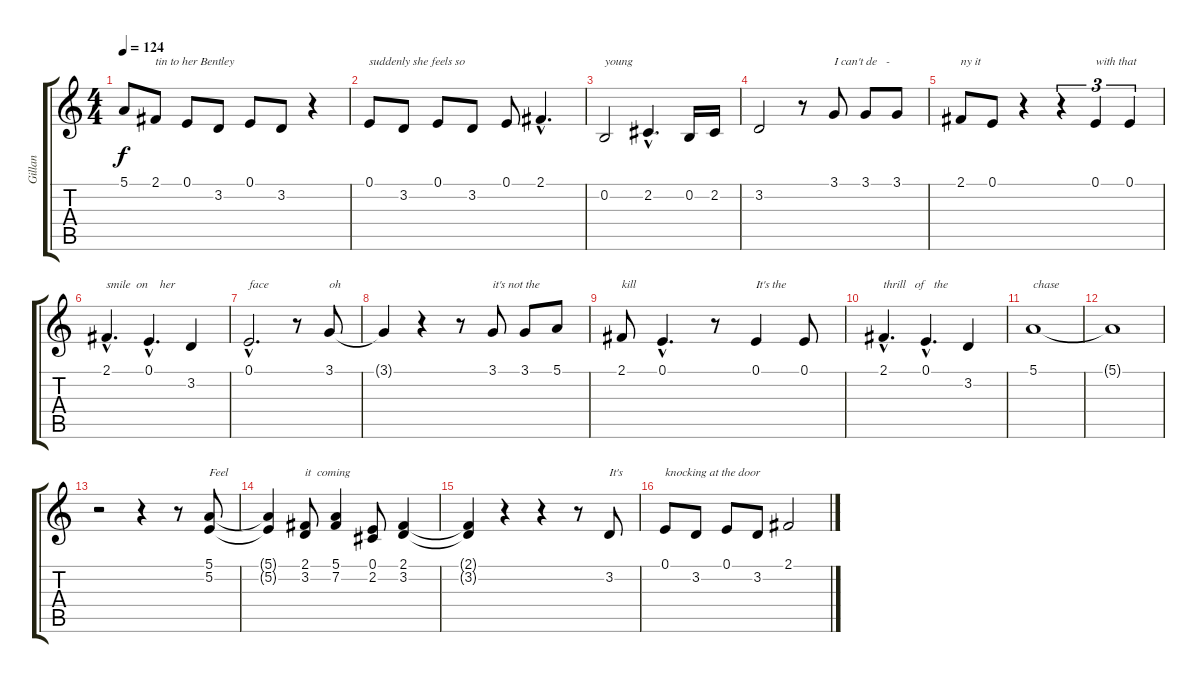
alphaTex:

\track ("Gillan" "Gillan") {instrument violin}
\staff {score tabs}
\tuning (E4 B3 G3 D3 A2 E2) {hide}
\ts (4 4)
\tempo 124
\clef g2
\ks c
5.1{t}.8{dy f} 2.1.8{txt "tin to her Bentley"} 0.1.8 3.2.8 0.1.8 3.2.8 r.4 |
0.1.8{txt "suddenly she feels so "} 3.2.8 0.1.8 3.2.8 0.1.8 2.1{hac}.4{d} |
0.2.2{txt "young"} 2.2{hac}.4{d} 0.2.16 2.2.16 |
3.2.2 r.8 3.1.8{txt "I can't de   -"} 3.1.8 3.1.8 |
2.1.8{txt "ny it"} 0.1.8 r.4 r.4{tu (3 2)} 0.1.4{tu (3 2) txt "with that"} 0.1.4{tu (3 2)} |
2.1{hac}.4{d txt "smile  on    her"} 0.1{hac}.4{d} 3.2.4 |
0.1{hac}.2{d txt "face"} r.8 3.1.8{txt "oh"} |
3.1{t}.4 r.4 r.8 3.1.8{txt "it's not the"} 3.1.8 5.1.8 |
2.1.8{txt "kill"} 0.1{hac}.4{d} r.8 0.1.4{txt "It's the"} 0.1.8 |
2.1{hac}.4{d txt "thrill   of   the"} 0.1{hac}.4{d} 3.2.4 |
5.1.1{txt "chase"} |
5.1{t}.1 |
r.2 r.4 r.8 (5.1 5.2).8{txt "Feel"} |
(5.1{t} 5.2{t}).4 (2.1 3.2).8{txt "it  coming"} (5.1 7.2).4 (0.1 2.2).8 (2.1 3.2).4 |
(2.1{t} 3.2{t}).4 r.4 r.4 r.8 3.2.8{txt "It's"} |
0.1.8{txt "knocking at the door"} 3.2.8 0.1.8 3.2.8 2.1.2
